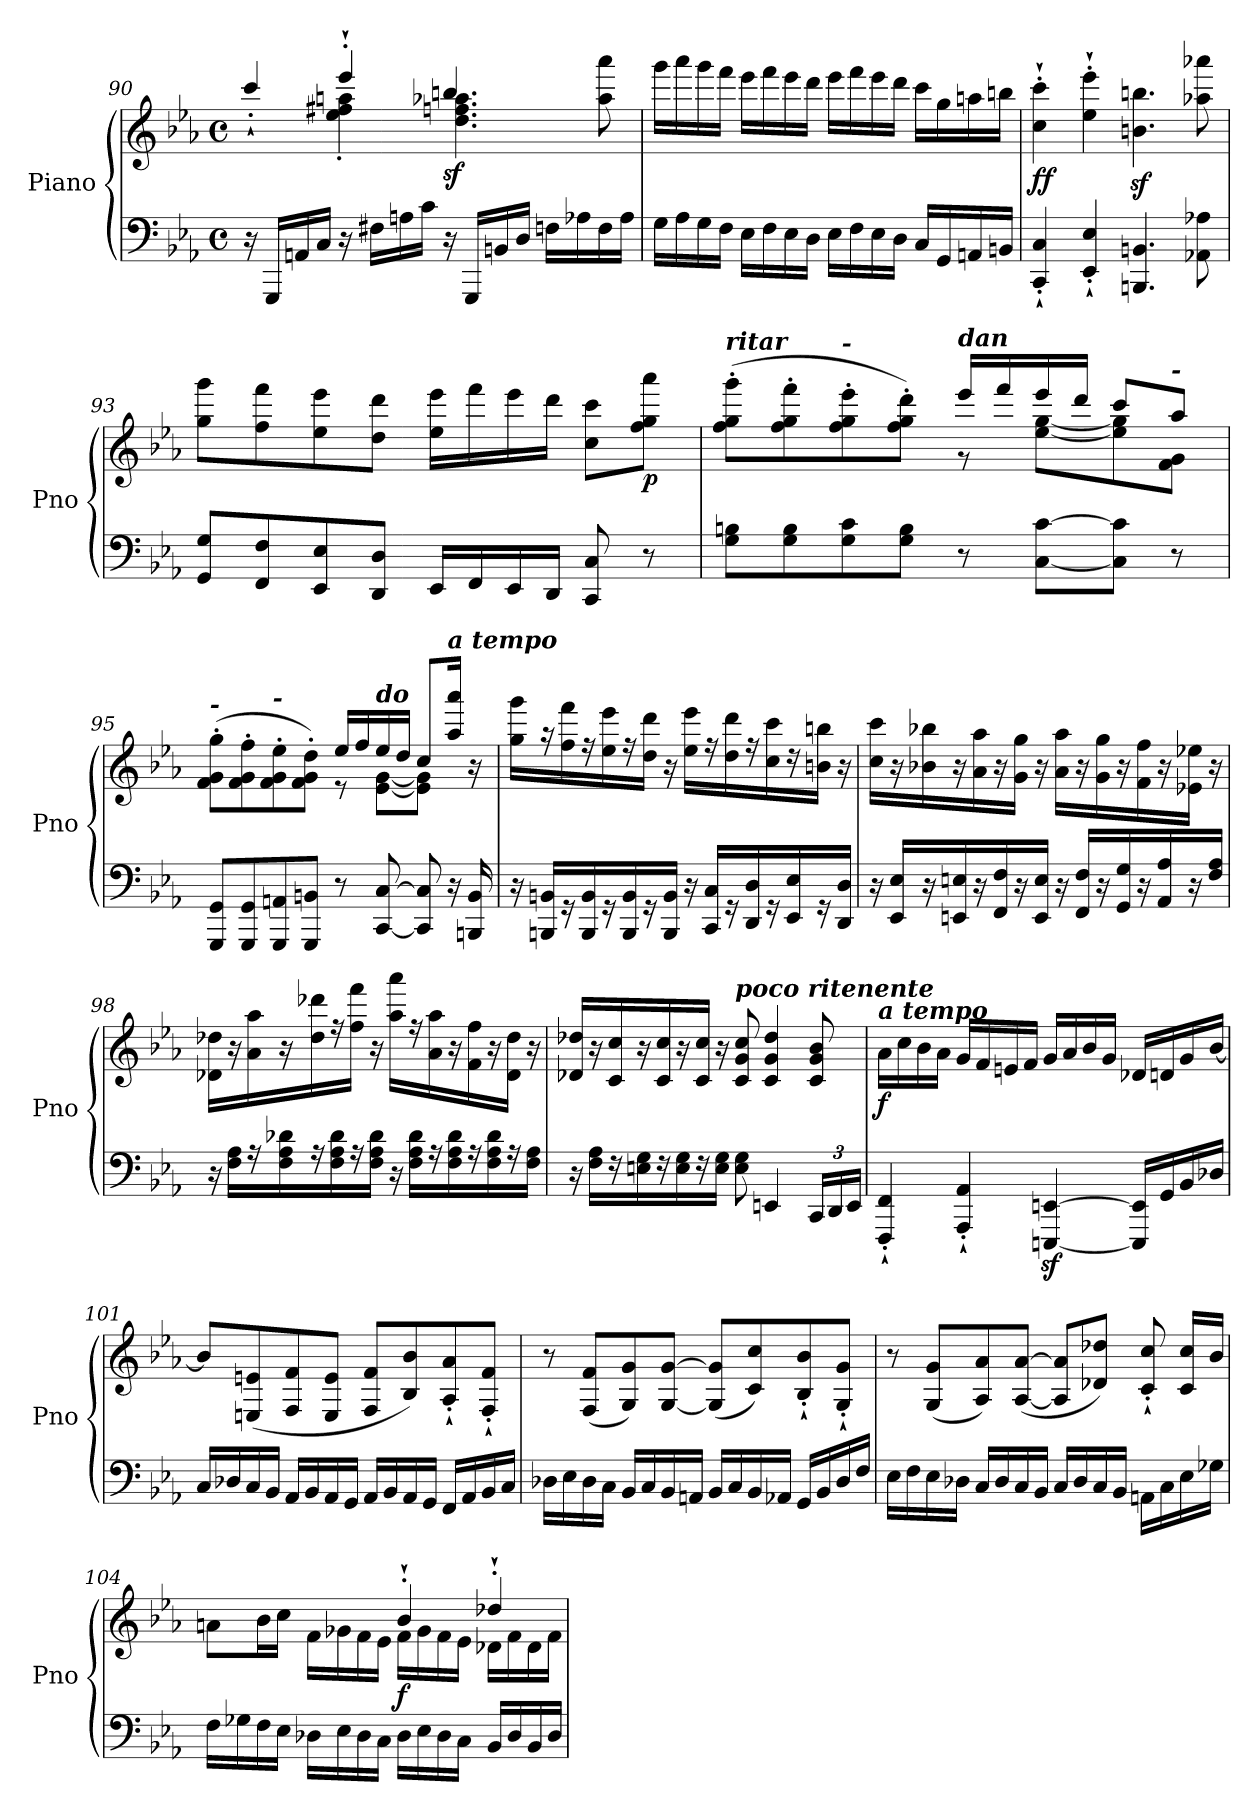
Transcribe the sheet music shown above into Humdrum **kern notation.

**kern	**kern	**dynam
*part1	*part1	*part1
*staff2	*staff1	*staff1/2
*I"Piano	*	*
*I'Pno	*	*
*clefF4	*clefG2	*
*k[b-e-a-]	*k[b-e-a-]	*
*M4/4	*M4/4	*
*met(c)	*met(c)	*
=90	=90	=90
*	*^	*
*	*	*^	*
16r	4ccc'`/	4ryy	2ryy	.
16GGG/LL	.	.	.	.
16AAn/	.	.	.	.
16C/JJ	.	.	.	.
16r	4eee-'`/	4ee-\' 4ff#X\' 4aan\'	.	.
16F#X\LL	.	.	.	.
16An\	.	.	.	.
16c\JJ	.	.	.	.
!	!	!	!	!LO:DY:b
16r	4.bbn/	2ryy	4.dd\ 4.ffn\ 4.aa-X\	sf
16GGG/LL	.	.	.	.
16BBn/	.	.	.	.
16D/JJ	.	.	.	.
16Fn\LL	.	.	.	.
16A-X\	.	.	.	.
16F\	8aa-\ 8aaa-\	.	8ryy	.
16A-\JJ	.	.	.	.
*	*v	*v	*v	*
=91	=91	=91
16G\LL	16ggg\LL	.
16A-\	16aaa-\	.
16G\	16ggg\	.
16F\JJ	16fff\JJ	.
16E-\LL	16eee-\LL	.
16F\	16fff\	.
16E-\	16eee-\	.
16D\JJ	16ddd\JJ	.
16E-\LL	16eee-\LL	.
16F\	16fff\	.
16E-\	16eee-\	.
16D\JJ	16ddd\JJ	.
16C/LL	16ccc\LL	.
16GG/	16gg\	.
16AAn/	16aan\	.
16BBn/JJ	16bbn\JJ	.
=92	=92	=92
!	!	!LO:DY:b
4CC/'` 4C/'`	4cc\'` 4ccc\'`	ff
4EE-/'` 4E-/'`	4ee-\'` 4eee-\'`	.
4.BBBn/ 4.BBn/	4.bn\z< 4.bbn\z<	.
8AA-X\ 8A-X\	8aa-X\ 8aaa-X\	.
=93	=93	=93
8GG/ 8G/L	8gg\ 8ggg\L	.
8FF/ 8F/	8ff\ 8fff\	.
8EE-/ 8E-/	8ee-\ 8eee-\	.
8DD/ 8D/J	8dd\ 8ddd\J	.
16EE-/LL	16ee-\ 16eee-\LL	.
16FF/	16fff\	.
16EE-/	16eee-\	.
16DD/JJ	16ddd\JJ	.
8CC/ 8C/	8cc\ 8ccc\L	.
!	!	!LO:DY:b
8r	8ff\ 8gg\ 8aaa-\J	p
=94	=94	=94
*	*^	*
!	!LO:TX:a:Bi:t=ritar	!	!
8G\ 8Bn\L	(>8ff\' 8gg\' 8ggg\'L	2ryy	.
8G\ 8B\	8ff\' 8gg\' 8fff\'	.	.
!	!LO:TX:a:Bi:t=-	!	!
8G\ 8c\	8ff\' 8gg\' 8eee-\'	.	.
8G\ 8B\J	8ff\' 8gg\' 8ddd\'J)	.	.
!	!LO:TX:a:Bi:t=dan	!	!
8r	16eee-/LL	8r	.
.	16fff/	.	.
[8C\ [8c\L	16eee-/	[8ee-\ [8gg\L	.
.	16ddd/JJ	.	.
8C\] 8c\]J	8ccc/L	8ee-\] 8gg\]	.
!	!LO:TX:a:Bi:t=-	!	!
8r	8aa-/J	8f\ 8g\J	.
=95	=95	=95	=95
!	!LO:TX:a:Bi:t=-	!	!
8GGG/ 8GG/L	(>8f\' 8g\' 8gg\'L	2ryy	.
8GGG/ 8GG/	8f\' 8g\' 8ff\'	.	.
!	!LO:TX:a:Bi:t=-	!	!
8GGG/ 8AAn/	8f\' 8g\' 8ee-\'	.	.
8GGG/ 8BBn/J	8f\' 8g\' 8dd\'J)	.	.
8r	16ee-/LL	8r	.
.	16ff/	.	.
!	!LO:TX:a:Bi:t=do	!	!
[8CC/ [8C/	16ee-/	[8e-\ [8g\L	.
.	16dd/JJ	.	.
8CC/] 8C/]	8cc/L	8e-\] 8g\]J	.
!	!LO:TX:a:Bi:t=a tempo	!	!
16r	16aa-/ 16aaa-/Jk	8ryy	.
16BBBn/ 16BB/	16r	.	.
*	*v	*v	*
=96	=96	=96
16r	16gg\ 16ggg\LL	.
16BBBn/ 16BBn/LL	16r	.
16r	16ff\ 16fff\	.
16BBB/ 16BB/	16r	.
16r	16ee-\ 16eee-\	.
16BBB/ 16BB/	16r	.
16r	16dd\ 16ddd\JJ	.
16BBB/ 16BB/JJ	16r	.
16r	16ee-\ 16eee-\LL	.
16CC/ 16C/LL	16r	.
16r	16dd\ 16ddd\	.
16DD/ 16D/	16r	.
16r	16cc\ 16ccc\	.
16EE-/ 16E-/	16r	.
16r	16bn\ 16bbn\JJ	.
16DD/ 16D/JJ	16r	.
=97	=97	=97
16r	16cc\ 16ccc\LL	.
16EE-/ 16E-/LL	16r	.
16r	16b-X\ 16bb-X\	.
16EEn/ 16En/	16r	.
16r	16a-\ 16aa-\	.
16FF/ 16F/	16r	.
16r	16g\ 16gg\JJ	.
16EE/ 16E/JJ	16r	.
16r	16a-\ 16aa-\LL	.
16FF/ 16F/LL	16r	.
16r	16g\ 16gg\	.
16GG/ 16G/	16r	.
16r	16f\ 16ff\	.
16AA-/ 16A-/	16r	.
16r	16e-X\ 16ee-X\JJ	.
16F/ 16A-/JJ	16r	.
=98	=98	=98
16r	16d-X\ 16dd-X\LL	.
16F\ 16A-\LL	16r	.
16r	16a-\ 16aa-\	.
16F\ 16A-\ 16d-X\	16r	.
16r	16dd-\ 16ddd-X\	.
16F\ 16A-\ 16d-\	16r	.
16r	16ff\ 16fff\JJ	.
16F\ 16A-\ 16d-\JJ	16r	.
16r	16aa-\ 16aaa-\LL	.
16F\ 16A-\ 16d-\LL	16r	.
16r	16a-\ 16aa-\	.
16F\ 16A-\ 16d-\	16r	.
16r	16f\ 16ff\	.
16F\ 16A-\ 16d-\	16r	.
16r	16d-\ 16dd-\JJ	.
16F\ 16A-\JJ	16r	.
=99	=99	=99
16r	16d-X/ 16dd-X/LL	.
16F\ 16A-\LL	16r	.
16r	16c/ 16cc/	.
16En\ 16G\	16r	.
16r	16c/ 16cc/	.
16E\ 16G\	16r	.
16r	16c/ 16cc/JJ	.
16E\ 16G\JJ	16r	.
!	!LO:TX:a:Bi:t=poco ritenente	!
8E\ 8G\	8c/ 8g/ 8cc/	.
4EEn/	4c/ 4g/ 4dd-/	.
*Xbrackettup	*	*
24CC/LL	8c/ 8g/ 8b-/	.
24DD/	.	.
24EE/JJ	.	.
=100	=100	=100
!	!LO:TX:a:Bi:t=a tempo	!
!	!	!LO:DY:b
4FFF/'` 4FF/'`	16a-\LL	f
.	16cc\	.
.	16b-\	.
.	16a-\JJ	.
4AAA-/'` 4AA-/'`	16g/LL	.
.	16f/	.
.	16en/	.
.	16f/JJ	.
[4EEEn/z< [4EEn/z<	16g/LL	.
.	16a-/	.
.	16b-/	.
.	16g/JJ	.
16EEE/] 16EE/]LL	16d-X/LL	.
16GG/	16dn/	.
16BB-/	16g/	.
16D-X/JJ	[16b-/JJ	.
=101	=101	=101
16C/LL	8b-/L]	.
16D-X/	.	.
16C/	(>8En/ 8en/	.
16BB-/JJ	.	.
16AA-/LL	8F/ 8f/	.
16BB-/	.	.
16AA-/	8E/ 8e/J	.
16GG/JJ	.	.
16AA-/LL	8F/ 8f/L	.
16BB-/	.	.
16AA-/	8B-/ 8b-/)	.
16GG/JJ	.	.
16FF/LL	8A-/'` 8a-/'`	.
16AA-/	.	.
16BB-/	8F/'` 8f/'`J	.
16C/JJ	.	.
=102	=102	=102
16D-X\LL	8r	.
16E-\	.	.
16D-\	(<8F/ 8f/L	.
16C\JJ	.	.
16BB-/LL	8G/ 8g/)	.
16C/	.	.
16BB-/	[8G/ [8g/J	.
16AAn/JJ	.	.
16BB-/LL	(<8G/] 8g/]L	.
16C/	.	.
16BB-/	8c/ 8cc/)	.
16AA-X/JJ	.	.
16GG/LL	8B-/'` 8b-/'`	.
16BB-/	.	.
16D-/	8G/'` 8g/'`J	.
16F/JJ	.	.
=103	=103	=103
16E-\LL	8r	.
16F\	.	.
16E-\	(<8G/ 8g/L	.
16D-X\JJ	.	.
16C/LL	8A-/ 8a-/)	.
16D-/	.	.
16C/	(<[8A-/ [8a-/J	.
16BB-/JJ	.	.
16C/LL	8A-/] 8a-/]L	.
16D-/	.	.
16C/	8d-X/ 8dd-X/J)	.
16BB-/JJ	.	.
16AAn\LL	8c/'` 8cc/'`	.
16C\	.	.
16E-\	16c/ 16cc/LL	.
16G-X\JJ	16b-/JJ	.
=104	=104	=104
*	*^	*
16F\LL	8an\L	2ryy	.
16G-X\	.	.	.
16F\	16b-\L	.	.
16E-\JJ	16cc\JJ	.	.
16D-X\LL	16f\LL	.	.
16E-\	16g-X\	.	.
16D-\	16f\	.	.
16C\JJ	16e-\JJ	.	.
!	!	!	!LO:DY:b
16D-\LL	4b-'`/	16f\LL	f
16E-\	.	16g-\	.
16D-\	.	16f\	.
16C\JJ	.	16e-\JJ	.
16BB-/LL	4dd-X'`/	16d-X\LL	.
16D-/	.	16f\	.
16BB-/	.	16d-\	.
16D-/JJ	.	16f\JJ	.
*	*v	*v	*
=	=	=
*-	*-	*-
